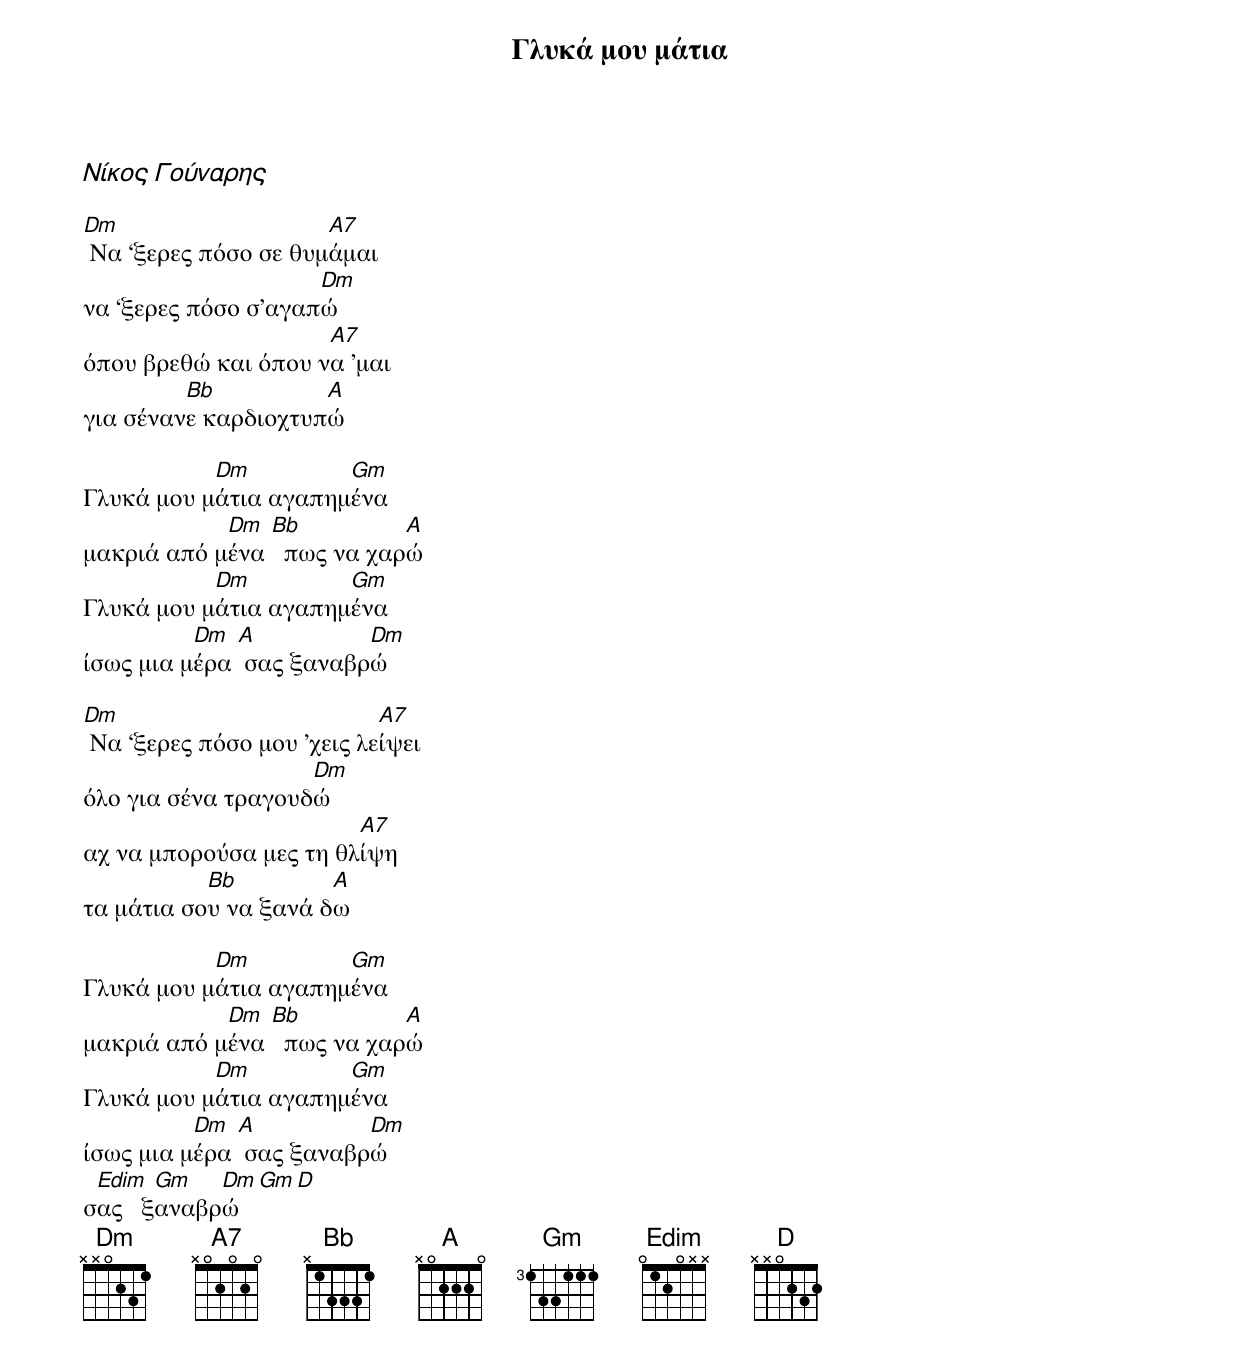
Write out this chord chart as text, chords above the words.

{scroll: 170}
{title: Γλυκά μου μάτια}
{comment_italic: Νίκος Γούναρης}

Dm                    A7
 Να ‘ξερες πόσο σε θυμάμαι
                     Dm
να ‘ξερες πόσο σ'αγαπώ
                     A7
όπου βρεθώ και όπου να 'μαι
         Bb          A
για σένανε καρδιοχτυπώ

           Dm         Gm
Γλυκά μου μάτια αγαπημένα
            Dm  Bb          A
μακριά από μένα   πως να χαρώ
           Dm         Gm
Γλυκά μου μάτια αγαπημένα
          Dm  A          Dm
ίσως μια μέρα  σας ξαναβρώ

Dm                          A7
 Να ‘ξερες πόσο μου 'χεις λείψει
                    Dm
όλο για σένα τραγουδώ
                        A7
αχ να μπορούσα μες τη θλίψη
           Bb         A
τα μάτια σου να ξανά δω

           Dm         Gm
Γλυκά μου μάτια αγαπημένα
            Dm  Bb          A
μακριά από μένα   πως να χαρώ
           Dm         Gm
Γλυκά μου μάτια αγαπημένα
          Dm  A          Dm
ίσως μια μέρα  σας ξαναβρώ
 Edim  Gm   Dm  Gm  D
σας   ξαναβρώ
